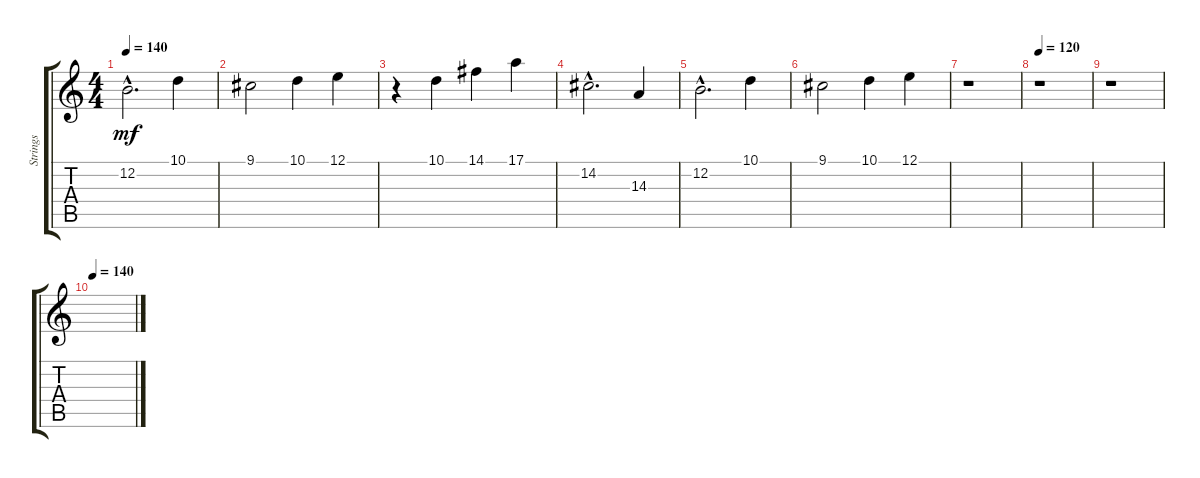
\track ("Strings" "Strings") {instrument pad7halo}
\staff {score tabs}
\tuning (E4 B3 G3 D3 A2 E2) {hide}
\ts (4 4)
\tempo 140
\clef g2
\ks c
12.2{hac}.2{d dy mf} 10.1.4 |
9.1.2 10.1.4 12.1.4 |
r.4 10.1.4 14.1.4 17.1.4 |
14.2{hac}.2{d} 14.3.4 |
12.2{hac}.2{d} 10.1.4 |
9.1.2 10.1.4 12.1.4 |
r.1 |
\tempo 120
r.1 |
r.1 |
\tempo 140
